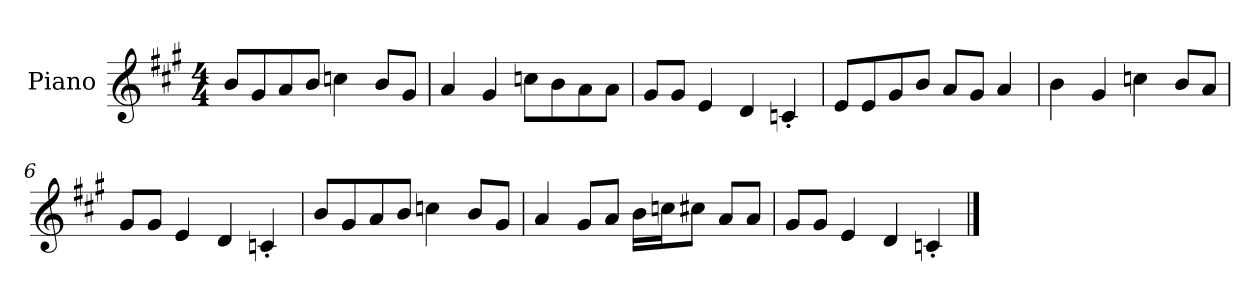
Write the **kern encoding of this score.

**kern
*part1
*staff1
*I"Piano
*I'P-no
*clefG2
*k[f#c#g#]
*M4/4
*MM90
=1
8b/L
8g#/
8a/
8b/J
4ccn\
8b/L
8g#/J
=2
4a/
4g#/
8ccn\L
8b\
8a\
8a\J
=3
8g#/L
8g#/J
4e/
4d/
4cn'/
=4
8e/L
8e/
8g#/
8b/J
8a/L
8g#/J
4a/
=5
4b\
4g#/
4ccn\
8b/L
8a/J
!!LO:LB:g=z
=6
8g#/L
8g#/J
4e/
4d/
4cn'/
=7
8b/L
8g#/
8a/
8b/J
4ccn\
8b/L
8g#/J
=8
4a/
8g#/L
8a/J
16b\LL
16ccn\J
8cc#X\J
8a/L
8a/J
=9
8g#/L
8g#/J
4e/
4d/
4cn'/
==
*-
